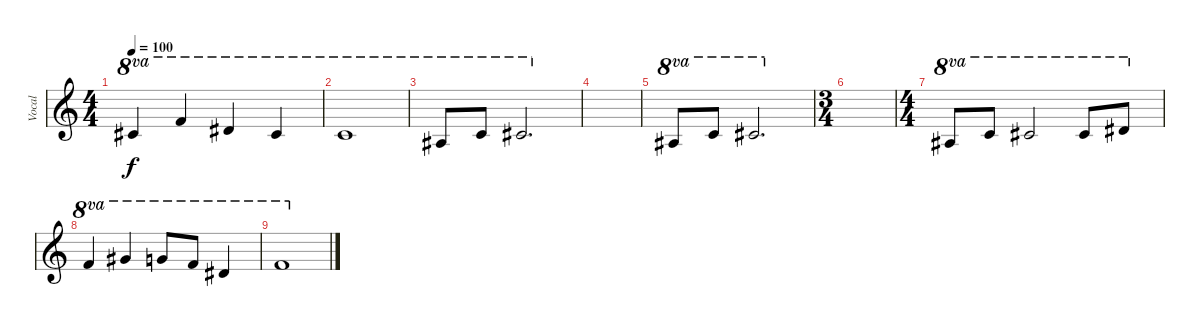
\track ("Vocal" "Vocal") {instrument orchestralharp}
\staff {score}
\tuning (E4 B3 G3 D3 A2 E2) {hide}
\ts (4 4)
\tempo 100
\clef g2
\ks c
9.1.4{ot 8va dy f} 13.1.4{ot 8va} 11.1.4{ot 8va} 14.2.4{ot 8va} |
8.1.1{ot 8va} |
6.1.8{ot 8va} 8.1.8{ot 8va} 9.1.2{d ot 8va} |
|
6.1.8{ot 8va} 8.1.8{ot 8va} 9.1.2{d ot 8va} |
\ts (3 4)
|
\ts (4 4)
6.1.8{ot 8va} 8.1.8{ot 8va} 9.1.2{ot 8va} 9.1.8{ot 8va} 11.1.8{ot 8va} |
13.1.4{ot 8va} 16.1.4{ot 8va} 15.1.8{ot 8va} 13.1.8{ot 8va} 11.1.4{ot 8va} |
13.1.1{ot 8va}
